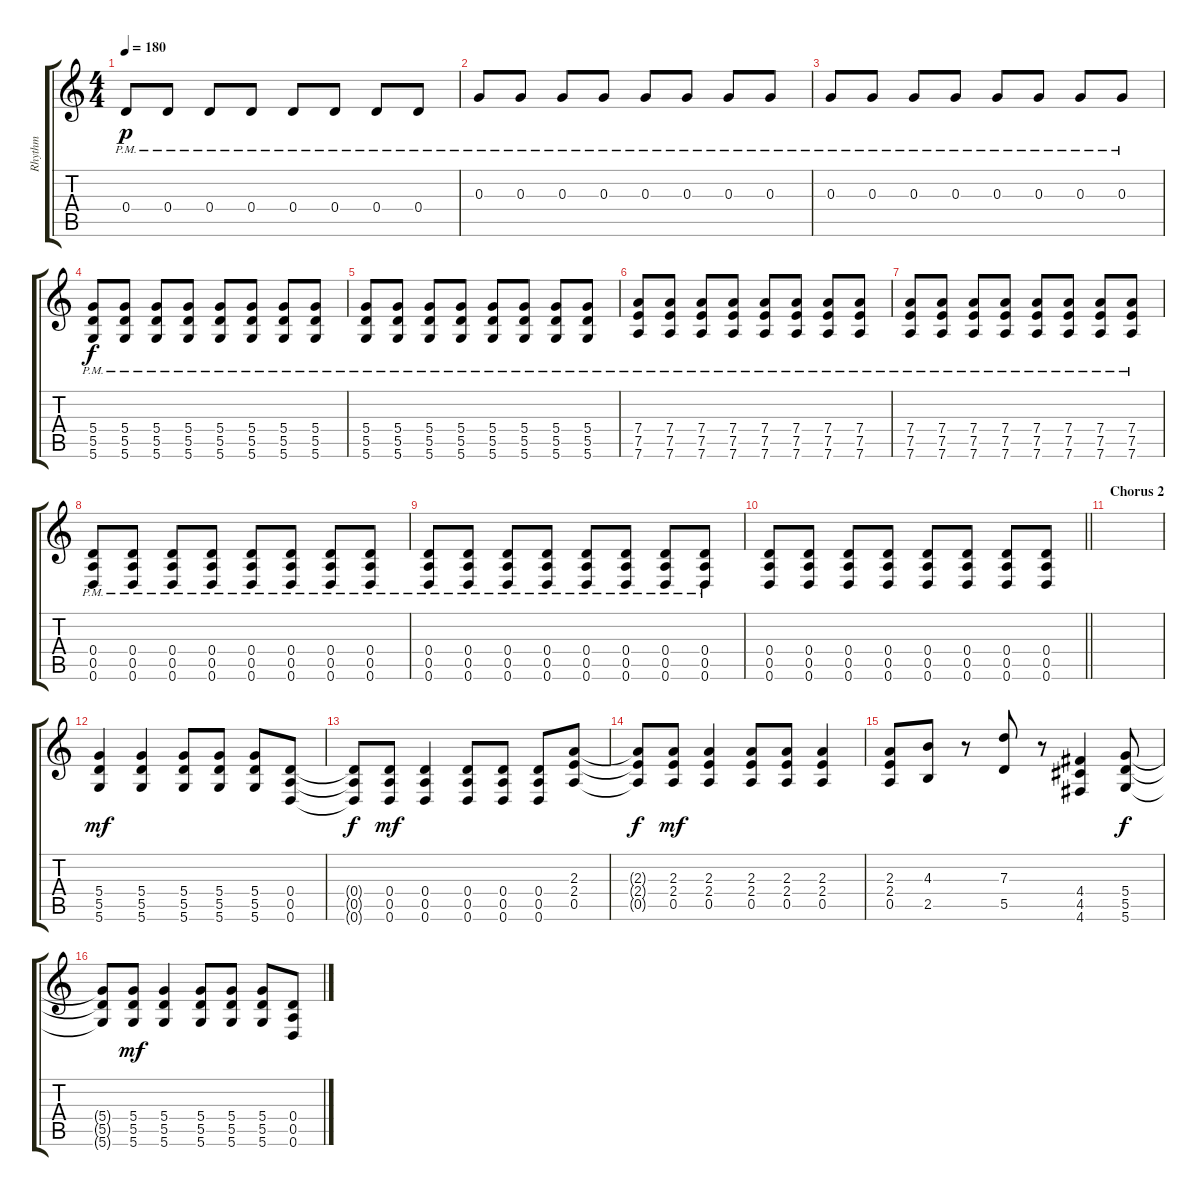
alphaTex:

\track ("Rhythm" "Rhythm") {instrument overdrivenguitar}
\staff {score tabs}
\tuning (E4 B3 G3 D3 A2 D2) {hide}
\ts (4 4)
\tempo 180
\clef g2
\ks c
0.4{pm}.8{dy p} 0.4{pm}.8 0.4{pm}.8 0.4{pm}.8 0.4{pm}.8 0.4{pm}.8 0.4{pm}.8 0.4{pm}.8 |
0.3{pm}.8 0.3{pm}.8 0.3{pm}.8 0.3{pm}.8 0.3{pm}.8 0.3{pm}.8 0.3{pm}.8 0.3{pm}.8 |
0.3{pm}.8 0.3{pm}.8 0.3{pm}.8 0.3{pm}.8 0.3{pm}.8 0.3{pm}.8 0.3{pm}.8 0.3{pm}.8 |
(5.4{pm} 5.5{pm} 5.6{pm}).8{dy f volume 13} (5.4{pm} 5.5{pm} 5.6{pm}).8 (5.4{pm} 5.5{pm} 5.6{pm}).8 (5.4{pm} 5.5{pm} 5.6{pm}).8 (5.4{pm} 5.5{pm} 5.6{pm}).8 (5.4{pm} 5.5{pm} 5.6{pm}).8 (5.4{pm} 5.5{pm} 5.6{pm}).8 (5.4{pm} 5.5{pm} 5.6{pm}).8 |
(5.4{pm} 5.5{pm} 5.6{pm}).8 (5.4{pm} 5.5{pm} 5.6{pm}).8 (5.4{pm} 5.5{pm} 5.6{pm}).8 (5.4{pm} 5.5{pm} 5.6{pm}).8 (5.4{pm} 5.5{pm} 5.6{pm}).8 (5.4{pm} 5.5{pm} 5.6{pm}).8 (5.4{pm} 5.5{pm} 5.6{pm}).8 (5.4{pm} 5.5{pm} 5.6{pm}).8 |
(7.4{pm} 7.5{pm} 7.6{pm}).8 (7.4{pm} 7.5{pm} 7.6{pm}).8 (7.4{pm} 7.5{pm} 7.6{pm}).8 (7.4{pm} 7.5{pm} 7.6{pm}).8 (7.4{pm} 7.5{pm} 7.6{pm}).8 (7.4{pm} 7.5{pm} 7.6{pm}).8 (7.4{pm} 7.5{pm} 7.6{pm}).8 (7.4{pm} 7.5{pm} 7.6{pm}).8 |
(7.4{pm} 7.5{pm} 7.6{pm}).8 (7.4{pm} 7.5{pm} 7.6{pm}).8 (7.4{pm} 7.5{pm} 7.6{pm}).8 (7.4{pm} 7.5{pm} 7.6{pm}).8 (7.4{pm} 7.5{pm} 7.6{pm}).8 (7.4{pm} 7.5{pm} 7.6{pm}).8 (7.4{pm} 7.5{pm} 7.6{pm}).8 (7.4{pm} 7.5{pm} 7.6{pm}).8 |
(0.4{pm} 0.5{pm} 0.6{pm}).8 (0.4{pm} 0.5{pm} 0.6{pm}).8 (0.4{pm} 0.5{pm} 0.6{pm}).8 (0.4{pm} 0.5{pm} 0.6{pm}).8 (0.4{pm} 0.5{pm} 0.6{pm}).8 (0.4{pm} 0.5{pm} 0.6{pm}).8 (0.4{pm} 0.5{pm} 0.6{pm}).8 (0.4{pm} 0.5{pm} 0.6{pm}).8 |
(0.4{pm} 0.5{pm} 0.6{pm}).8 (0.4{pm} 0.5{pm} 0.6{pm}).8 (0.4{pm} 0.5{pm} 0.6{pm}).8 (0.4{pm} 0.5{pm} 0.6{pm}).8 (0.4{pm} 0.5{pm} 0.6{pm}).8 (0.4{pm} 0.5{pm} 0.6{pm}).8 (0.4{pm} 0.5{pm} 0.6{pm}).8 (0.4{pm} 0.5{pm} 0.6{pm}).8 |
\barLineRight lightlight
(0.4 0.5 0.6).8 (0.4 0.5 0.6).8 (0.4 0.5 0.6).8 (0.4 0.5 0.6).8 (0.4 0.5 0.6).8 (0.4 0.5 0.6).8 (0.4 0.5 0.6).8 (0.4 0.5 0.6).8 |
\section ("" "Chorus 2")
|
(5.4 5.5 5.6).4{dy mf volume 12 instrument distortionguitar} (5.4 5.5 5.6).4 (5.4 5.5 5.6).8 (5.4 5.5 5.6).8 (5.4 5.5 5.6).8 (0.4 0.5 0.6).8 |
(0.4{t} 0.5{t} 0.6{t}).8{dy f} (0.4 0.5 0.6).8{dy mf} (0.4 0.5 0.6).4 (0.4 0.5 0.6).8 (0.4 0.5 0.6).8 (0.4 0.5 0.6).8 (2.3 2.4 0.5).8 |
(2.3{t} 2.4{t} 0.5{t}).8{dy f} (2.3 2.4 0.5).8{dy mf} (2.3 2.4 0.5).4 (2.3 2.4 0.5).8 (2.3 2.4 0.5).8 (2.3 2.4 0.5).4 |
(2.3 2.4 0.5).8 (4.3 2.5).8 r.8 (7.3 5.5).8 r.8 (4.4 4.5 4.6).4 (5.4 5.5 5.6).8{dy f} |
(5.4{t} 5.5{t} 5.6{t}).8 (5.4 5.5 5.6).8{dy mf} (5.4 5.5 5.6).4 (5.4 5.5 5.6).8 (5.4 5.5 5.6).8 (5.4 5.5 5.6).8 (0.4 0.5 0.6).8
